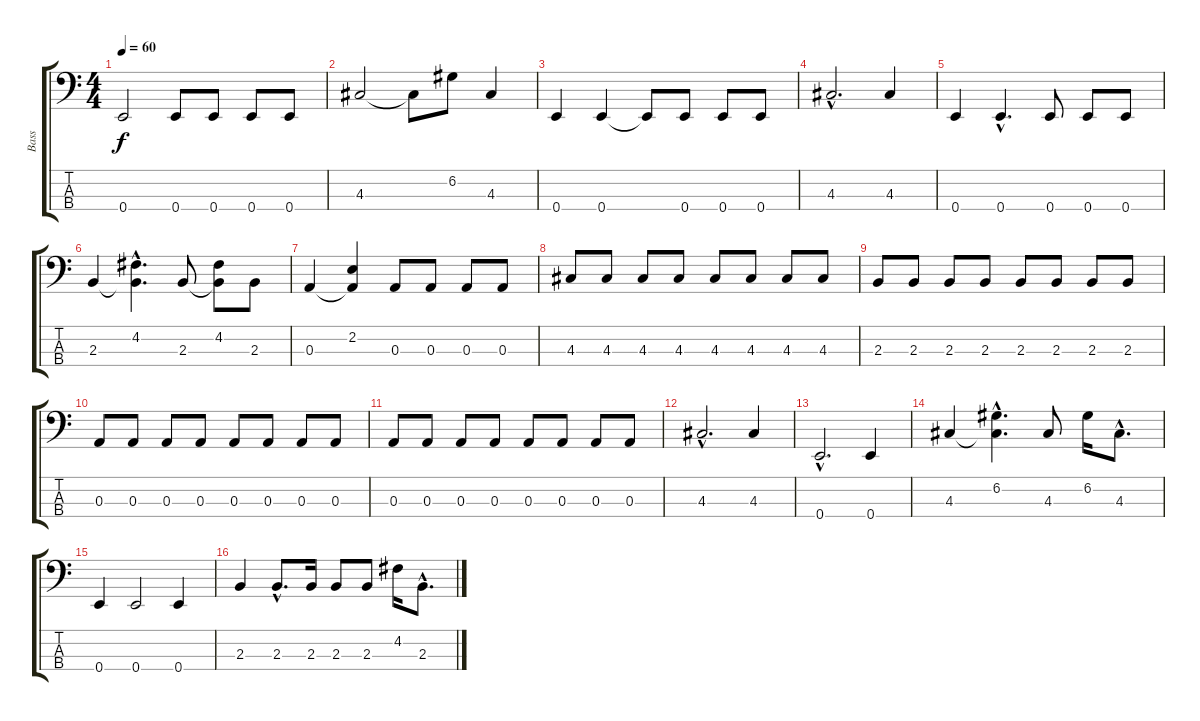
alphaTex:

\track ("Bass" "Bass") {instrument acousticbass}
\staff {score tabs}
\tuning (G2 D2 A1 E1) {hide}
\ts (4 4)
\tempo 60
\clef f4
\ks c
0.4.2{dy f} 0.4.8 0.4.8 0.4.8 0.4.8 |
\section ("" "")
4.3.2 4.3{t}.8 6.2.8 4.3.4 |
0.4.4 0.4.4 0.4{t}.8 0.4.8 0.4.8 0.4.8 |
4.3{hac}.2{d} 4.3.4 |
0.4.4 0.4{hac}.4{d} 0.4.8 0.4.8 0.4.8 |
2.3.4 (4.2{hac} 2.3{hac t}).4{d} 2.3.8 (4.2 2.3{t}).8 2.3.8 |
0.3.4 (2.2 0.3{t}).4 0.3.8 0.3.8 0.3.8 0.3.8 |
4.3.8 4.3.8 4.3.8 4.3.8 4.3.8 4.3.8 4.3.8 4.3.8 |
2.3.8 2.3.8 2.3.8 2.3.8 2.3.8 2.3.8 2.3.8 2.3.8 |
0.3.8 0.3.8 0.3.8 0.3.8 0.3.8 0.3.8 0.3.8 0.3.8 |
0.3.8 0.3.8 0.3.8 0.3.8 0.3.8 0.3.8 0.3.8 0.3.8 |
\section ("" "")
4.3{hac}.2{d} 4.3.4 |
0.4{hac}.2{d} 0.4.4 |
4.3.4 (6.2{hac} 4.3{hac t}).4{d} 4.3.8 6.2.16 4.3{hac}.8{d} |
0.4.4 0.4.2 0.4.4 |
2.3.4 2.3{hac}.8{d} 2.3.16 2.3.8 2.3.8 4.2.16 2.3{hac}.8{d}
